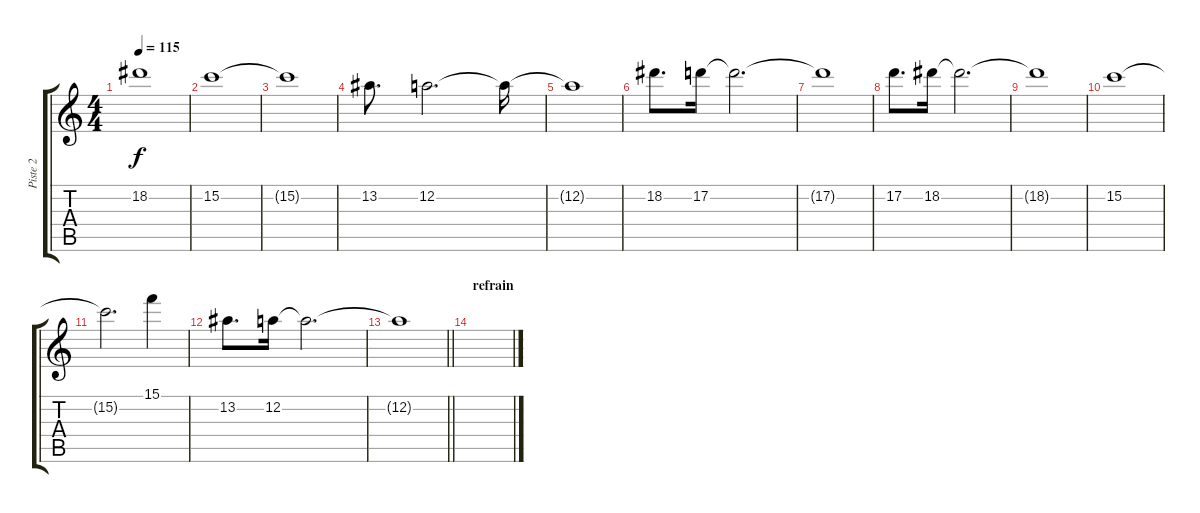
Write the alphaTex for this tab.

\track ("Piste 2" "Piste 2") {instrument distortionguitar}
\staff {score tabs}
\tuning (D4 A3 F3 C3 G2 C2) {hide}
\ts (4 4)
\tempo 115
\clef g2
\ks c
18.2{t}.1{dy f} |
15.2.1 |
15.2{t}.1 |
13.2.8{d} 12.2.2{d} 12.2{t}.16 |
12.2{t}.1 |
18.2.8{d} 17.2.16 17.2{t}.2{d} |
17.2{t}.1 |
17.2.8{d} 18.2.16 18.2{t}.2{d} |
18.2{t}.1 |
15.2.1 |
15.2{t}.2{d} 15.1.4 |
13.2.8{d} 12.2.16 12.2{t}.2{d} |
\barLineRight lightlight
12.2{t}.1 |
\section ("" "refrain")
